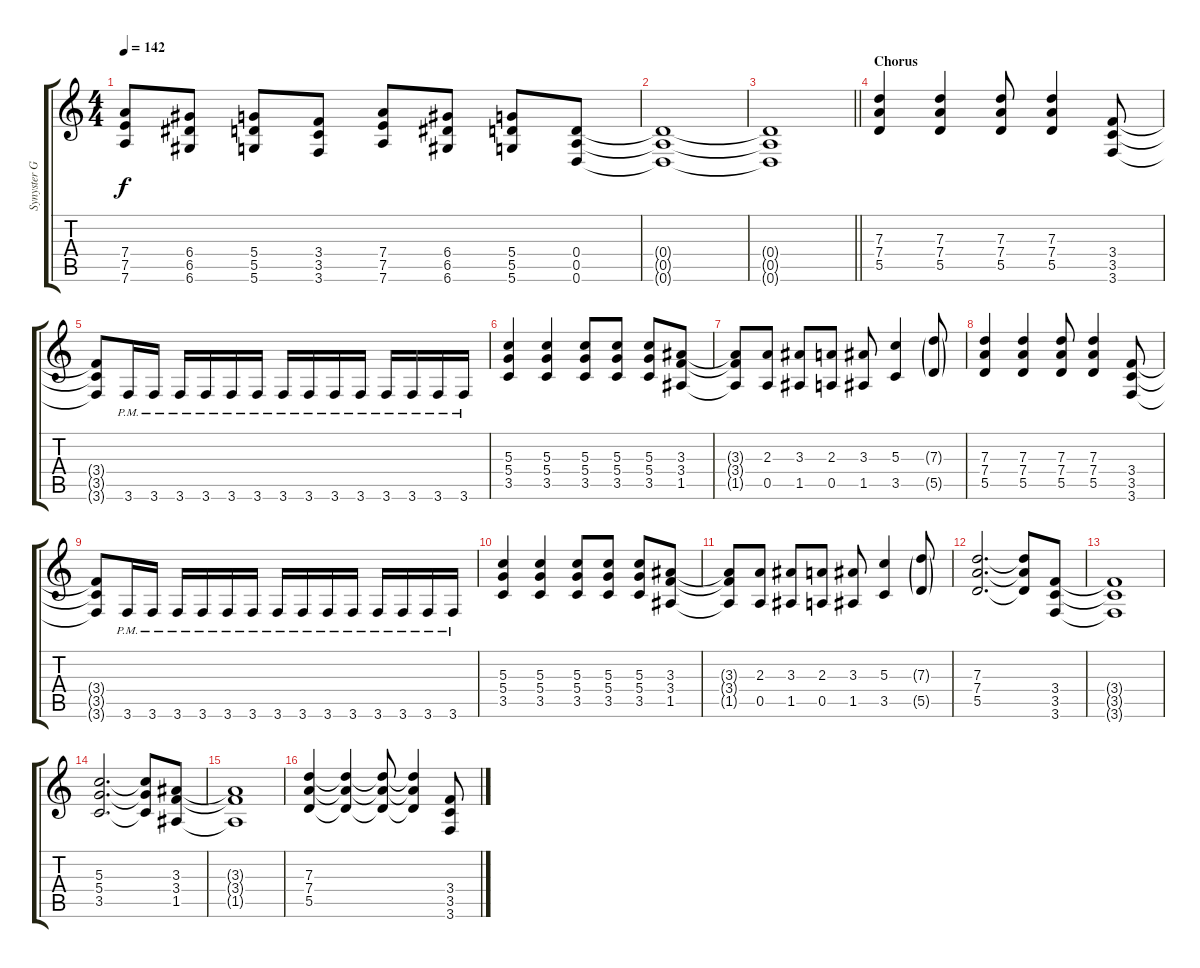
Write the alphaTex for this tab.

\track ("Synyster Gates Rhythm" "Synyster G") {instrument distortionguitar}
\staff {score tabs}
\tuning (E4 B3 G3 D3 A2 D2) {hide}
\ts (4 4)
\tempo 142
\clef g2
\ks c
(7.4 7.5 7.6).8{dy f} (6.4 6.5 6.6).8 (5.4 5.5 5.6).8 (3.4 3.5 3.6).8 (7.4 7.5 7.6).8 (6.4 6.5 6.6).8 (5.4 5.5 5.6).8 (0.4 0.5 0.6).8 |
(0.4{t} 0.5{t} 0.6{t}).1 |
\barLineRight lightlight
(0.4{t} 0.5{t} 0.6{t}).1 |
\section ("" "Chorus")
(7.3 7.4 5.5).4 (7.3 7.4 5.5).4 (7.3 7.4 5.5).8 (7.3 7.4 5.5).4 (3.4 3.5 3.6).8 |
(3.4{t} 3.5{t} 3.6{t}).8 3.6{pm}.16 3.6{pm}.16 3.6{pm}.16 3.6{pm}.16 3.6{pm}.16 3.6{pm}.16 3.6{pm}.16 3.6{pm}.16 3.6{pm}.16 3.6{pm}.16 3.6{pm}.16 3.6{pm}.16 3.6{pm}.16 3.6{pm}.16 |
(5.3 5.4 3.5).4 (5.3 5.4 3.5).4 (5.3 5.4 3.5).8 (5.3 5.4 3.5).8 (5.3 5.4 3.5).8 (3.3 3.4 1.5).8 |
(3.3{t} 3.4{t} 1.5{t}).8 (2.3 0.5).8 (3.3 1.5).8 (2.3 0.5).8 (3.3 1.5).8 (5.3 3.5).4 (7.3{g} 5.5{g}).8 |
(7.3 7.4 5.5).4 (7.3 7.4 5.5).4 (7.3 7.4 5.5).8 (7.3 7.4 5.5).4 (3.4 3.5 3.6).8 |
(3.4{t} 3.5{t} 3.6{t}).8 3.6{pm}.16 3.6{pm}.16 3.6{pm}.16 3.6{pm}.16 3.6{pm}.16 3.6{pm}.16 3.6{pm}.16 3.6{pm}.16 3.6{pm}.16 3.6{pm}.16 3.6{pm}.16 3.6{pm}.16 3.6{pm}.16 3.6{pm}.16 |
(5.3 5.4 3.5).4 (5.3 5.4 3.5).4 (5.3 5.4 3.5).8 (5.3 5.4 3.5).8 (5.3 5.4 3.5).8 (3.3 3.4 1.5).8 |
(3.3{t} 3.4{t} 1.5{t}).8 (2.3 0.5).8 (3.3 1.5).8 (2.3 0.5).8 (3.3 1.5).8 (5.3 3.5).4 (7.3{g} 5.5{g}).8 |
(7.3 7.4 5.5).2{d} (7.3{t} 7.4{t} 5.5{t}).8 (3.4 3.5 3.6).8 |
(3.4{t} 3.5{t} 3.6{t}).1 |
(5.3 5.4 3.5).2{d} (5.3{t} 5.4{t} 3.5{t}).8 (3.3 3.4 1.5).8 |
(3.3{t} 3.4{t} 1.5{t}).1 |
(7.3 7.4 5.5).4 (7.3{t} 7.4{t} 5.5{t}).4 (7.3{t} 7.4{t} 5.5{t}).8 (7.3{t} 7.4{t} 5.5{t}).4 (3.4 3.5 3.6).8
